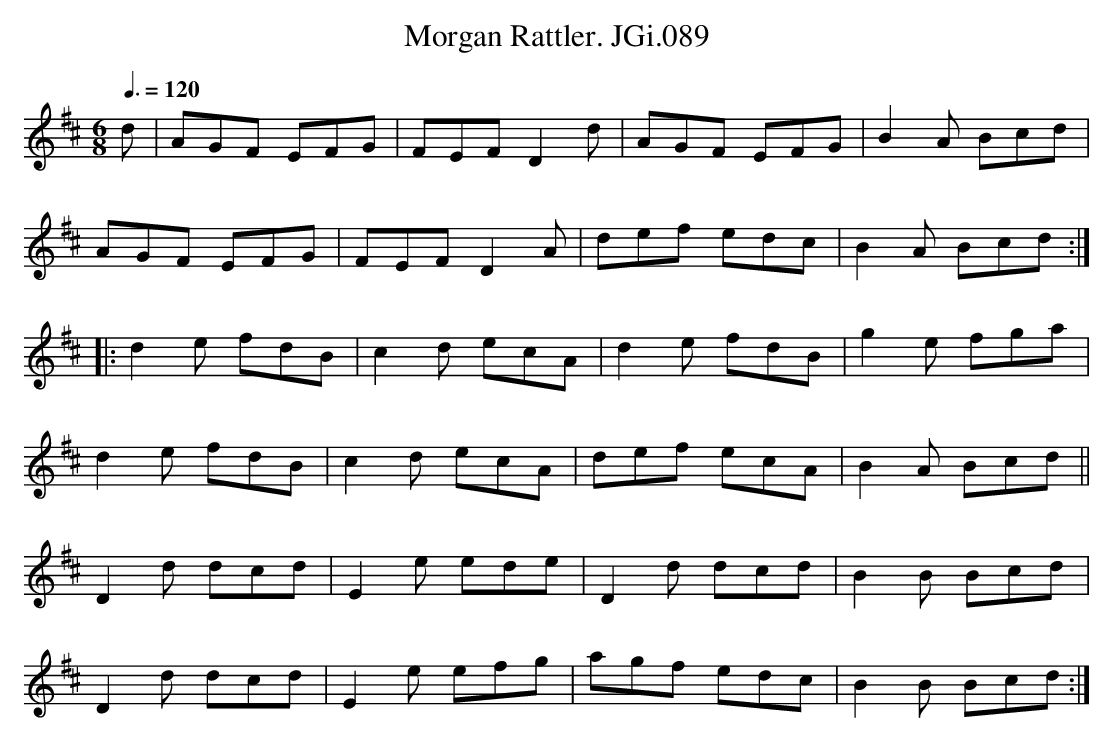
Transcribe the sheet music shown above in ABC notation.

X:1
T:Morgan Rattler. JGi.089
M:6/8
L:1/8
Q:3/8=120
K:D
d|AGF EFG|FEFD2d|AGF EFG|B2A Bcd|
AGF EFG|FEF D2A|def edc|B2A Bcd:|
|:d2e fdB|c2d ecA|d2e fdB|g2e fga|
d2e fdB|c2d ecA|def ecA|B2A Bcd||
D2d dcd|E2e ede|D2d dcd|B2B Bcd|
D2d dcd|E2e efg|agf edc|B2B Bcd:|
